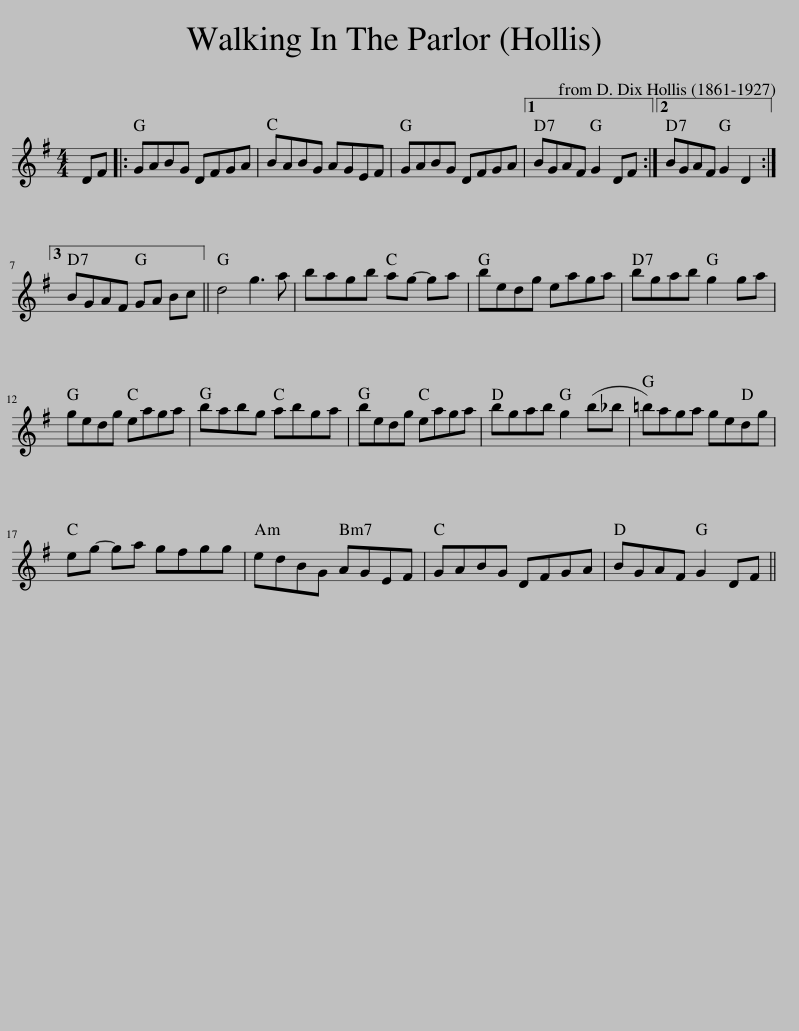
X:1
L:1/8
M:4/4
I:linebreak $
K:G
V:1 treble
V:1
 DF |: GABG DFGA | BABG AGEF | GABG DFGA |1 BGAF G2 DF :|2 %5
 BGAF G2 D2 :|3$ BGAF GA Bc || d4 g3 a | bagb ag- ga | bedg eaga | %10
 bgab g2 ga |$ gedg eaga | babg abga | bedg eaga | bgab g2 (b_b | %15
 =b)aga gedg |$ eg- ga gfgg | edBG AGEF | GABG DFGA | BGAF G2 DF || %20
